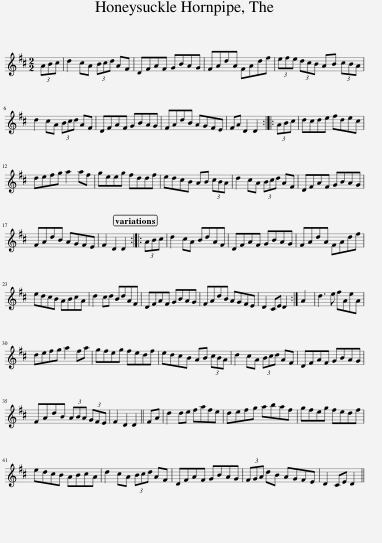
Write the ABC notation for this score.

X:1
L:1/8
M:2/2
I:linebreak $
K:D
V:1 treble
V:1
 (3ABc | d2 cA (3Bcd AF | DFAF GBAG | FAdA FAdf | (3efe (3dcB AB (3cBA |$ %5
 d2 cA (3Bcd AF | DFAF GBAG | FAdB AGFE | FA D2 D2 :: (3ABc | %10
 dcde fdec |$ defg a2 af | geeg fddf | edcB AB (3cBA | d2 cA (3Bcd AF | %15
 DFAF GBAG |$ FAdB AGFE | F2 D2 D2 :: (3ABc | d2 cA BdAF | %20
 DFAF GBAG | FAdA FAdf |$ edcB ABcA | d2 cd BdAF | DFAF GBAG | %25
 FAdB AGFE | D2 CE D2 :| A2 | d3 e fAeA |$ defg a2 fa | %30
 gfeg fedf | edcB AB (3cBA | d2 cA (3Bcd AF | DFAF GBAG |$ FAdB (3ABA (3GFE | %35
 F2 D2 D2 || FA | d2 de fafe | defg abaf | gfeg fedf |$ %40
 edcB ABcA | d2 cA (3Bcd AF | DFAF GBAG | (3FGA dB AGFE | D2 CE D2 || %45
